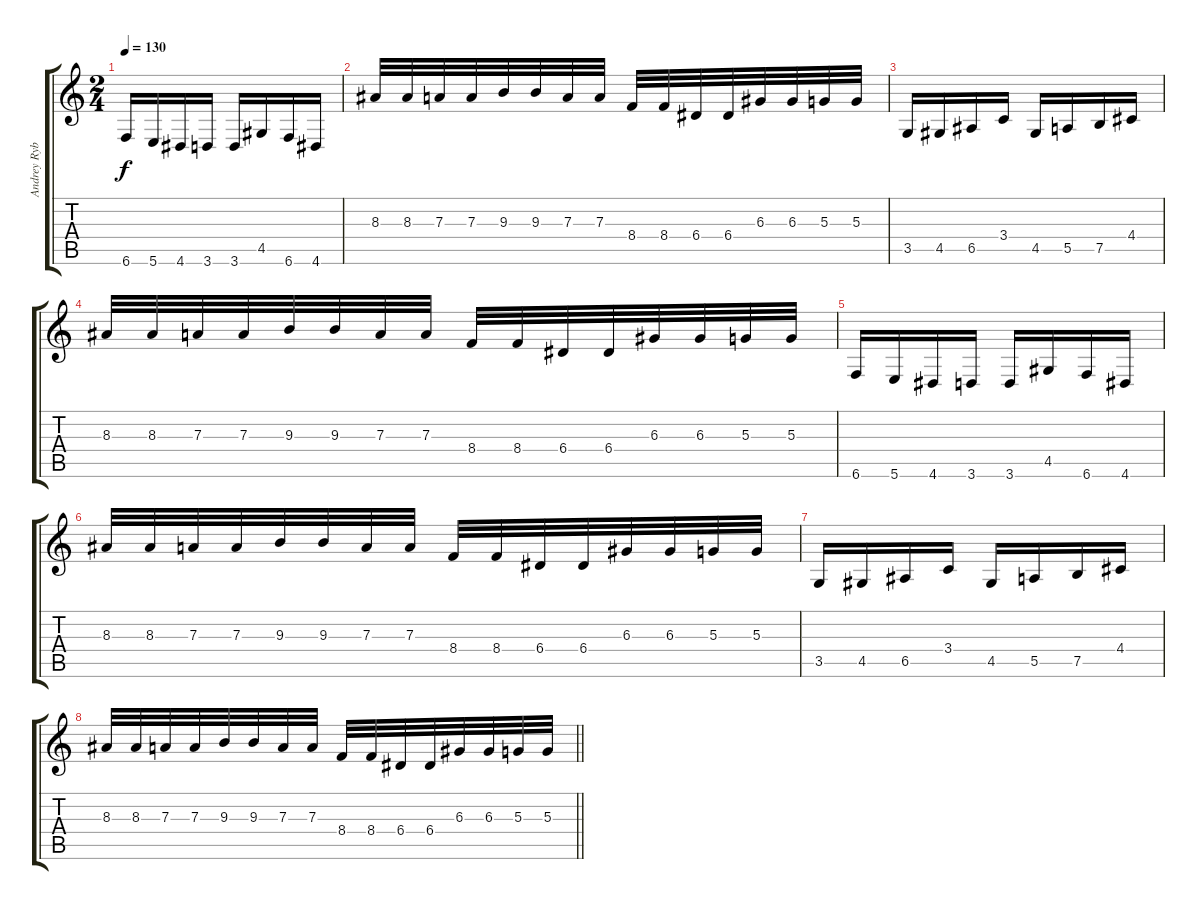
\track ("Andrey Rybakov" "Andrey Ryb") {instrument distortionguitar}
\staff {score tabs}
\tuning (B3 Gb3 D3 A2 E2 B1) {hide}
\ts (2 4)
\tempo 130
\clef g2
\ks c
6.6.16{dy f} 5.6.16 4.6.16 3.6.16 3.6.16 4.5.16 6.6.16 4.6.16 |
8.3.32 8.3.32 7.3.32 7.3.32 9.3.32 9.3.32 7.3.32 7.3.32 8.4.32 8.4.32 6.4.32 6.4.32 6.3.32 6.3.32 5.3.32 5.3.32 |
3.5.16 4.5.16 6.5.16 3.4.16 4.5.16 5.5.16 7.5.16 4.4.16 |
8.3.32 8.3.32 7.3.32 7.3.32 9.3.32 9.3.32 7.3.32 7.3.32 8.4.32 8.4.32 6.4.32 6.4.32 6.3.32 6.3.32 5.3.32 5.3.32 |
6.6.16 5.6.16 4.6.16 3.6.16 3.6.16 4.5.16 6.6.16 4.6.16 |
8.3.32 8.3.32 7.3.32 7.3.32 9.3.32 9.3.32 7.3.32 7.3.32 8.4.32 8.4.32 6.4.32 6.4.32 6.3.32 6.3.32 5.3.32 5.3.32 |
3.5.16 4.5.16 6.5.16 3.4.16 4.5.16 5.5.16 7.5.16 4.4.16 |
\barLineRight lightlight
8.3.32 8.3.32 7.3.32 7.3.32 9.3.32 9.3.32 7.3.32 7.3.32 8.4.32 8.4.32 6.4.32 6.4.32 6.3.32 6.3.32 5.3.32 5.3.32
